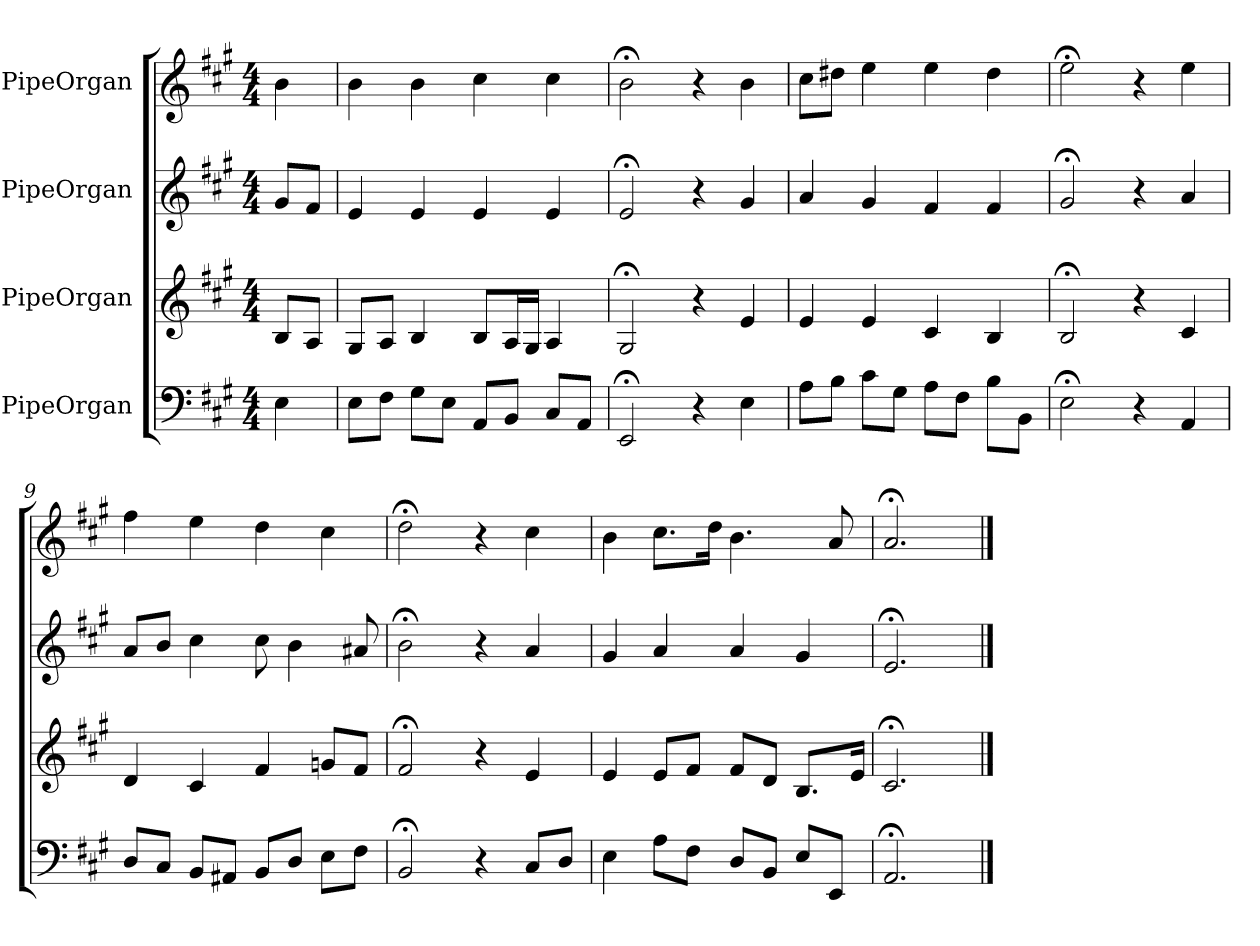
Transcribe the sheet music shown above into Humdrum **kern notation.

**kern	**kern	**kern	**kern
*part4	*part3	*part2	*part1
*staff4	*staff3	*staff2	*staff1
*I"PipeOrgan	*I"PipeOrgan	*I"PipeOrgan	*I"PipeOrgan
*k[f#c#g#]	*k[f#c#g#]	*k[f#c#g#]	*k[f#c#g#]
*A:	*A:	*A:	*A:
*M4/4	*M4/4	*M4/4	*M4/4
=	=	=	=
4E	8BL	8g#L	4b
.	8AJ	8f#J	.
=5	=5	=5	=5
8EL	8G#L	4e	4b
8F#J	8AJ	.	.
8G#L	4B	4e	4b
8EJ	.	.	.
8AAL	8BL	4e	4cc#
8BBJ	16AL	.	.
.	16G#JJ	.	.
8C#L	4A	4e	4cc#
8AAJ	.	.	.
=6	=6	=6	=6
2EE;<	2G#;<	2e;<	2b;<
4r	4r	4r	4r
4E	4e	4g#	4b
=7	=7	=7	=7
8AL	4e	4a	8cc#L
8BJ	.	.	8dd#XJ
8c#L	4e	4g#	4ee
8G#J	.	.	.
8AL	4c#	4f#	4ee
8F#J	.	.	.
8BL	4B	4f#	4dd#
8BBJ	.	.	.
=8	=8	=8	=8
2E;<	2B;<	2g#;<	2ee;<
4r	4r	4r	4r
4AA	4c#	4a	4ee
=9	=9	=9	=9
8DL	4d	8aL	4ff#
8C#J	.	8bJ	.
8BBL	4c#	4cc#	4ee
8AA#XJ	.	.	.
8BBL	4f#	8cc#	4dd
8DJ	.	4b	.
8EL	8gnL	.	4cc#
8F#J	8f#J	8a#X	.
=10	=10	=10	=10
2BB;<	2f#;<	2b;<	2dd;<
4r	4r	4r	4r
8C#L	4e	4a	4cc#
8DJ	.	.	.
=11	=11	=11	=11
4E	4e	4g#	4b
8AL	8eL	4a	8.cc#L
8F#J	8f#J	.	.
.	.	.	16ddJk
8DL	8f#L	4a	4.b
8BBJ	8dJ	.	.
8EL	8.BL	4g#	.
8EEJ	.	.	8a
.	16eJk	.	.
=12	=12	=12	=12
2.AA;<	2.c#;<	2.e;<	2.a;<
==	==	==	==
*-	*-	*-	*-
